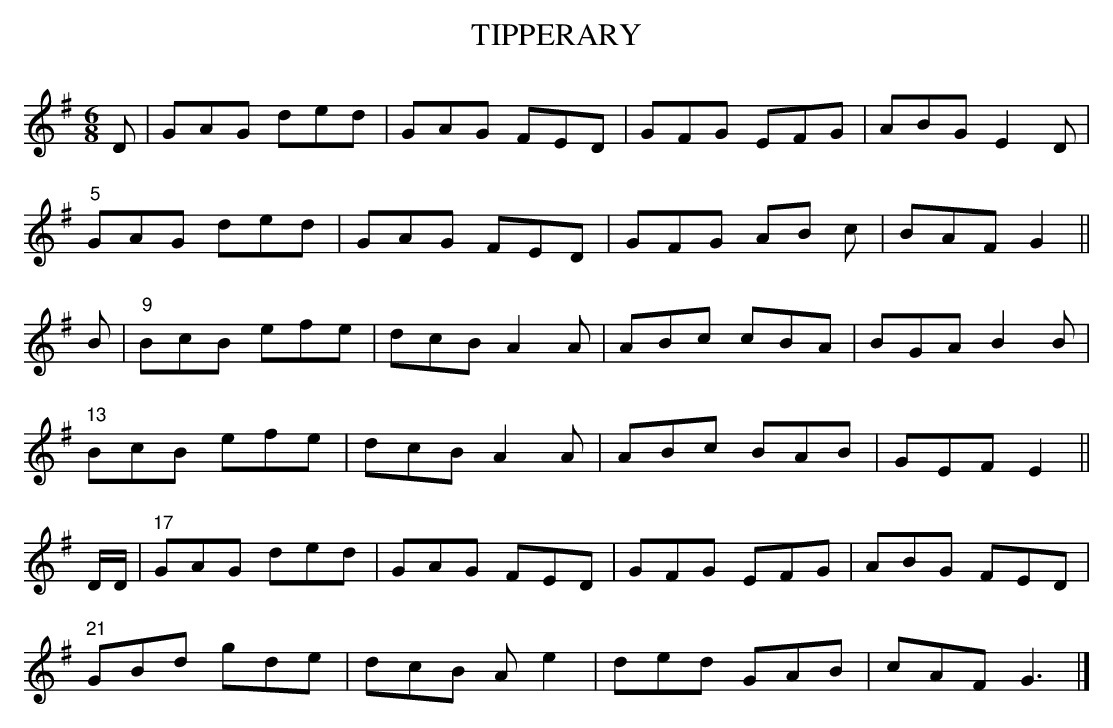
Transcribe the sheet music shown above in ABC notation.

X:1
T:TIPPERARY
Y:"lively"
M:6/8
L:1/8
K:G
D|GAG ded|GAG FED|GFG EFG|ABG E2D|
"5"GAG ded|GAG FED|GFG AB c|BAF G2||
B|"9"BcB efe|dcB A2A|ABc cBA|BGA B2B|
"13"BcB efe|dcB A2A|ABc BAB|GEF E2||
D/D/|"17"GAG ded|GAG FED|GFG EFG|ABG FED|
"21"GBd gde|dcB Ae2|ded GAB|cAF G3|]
